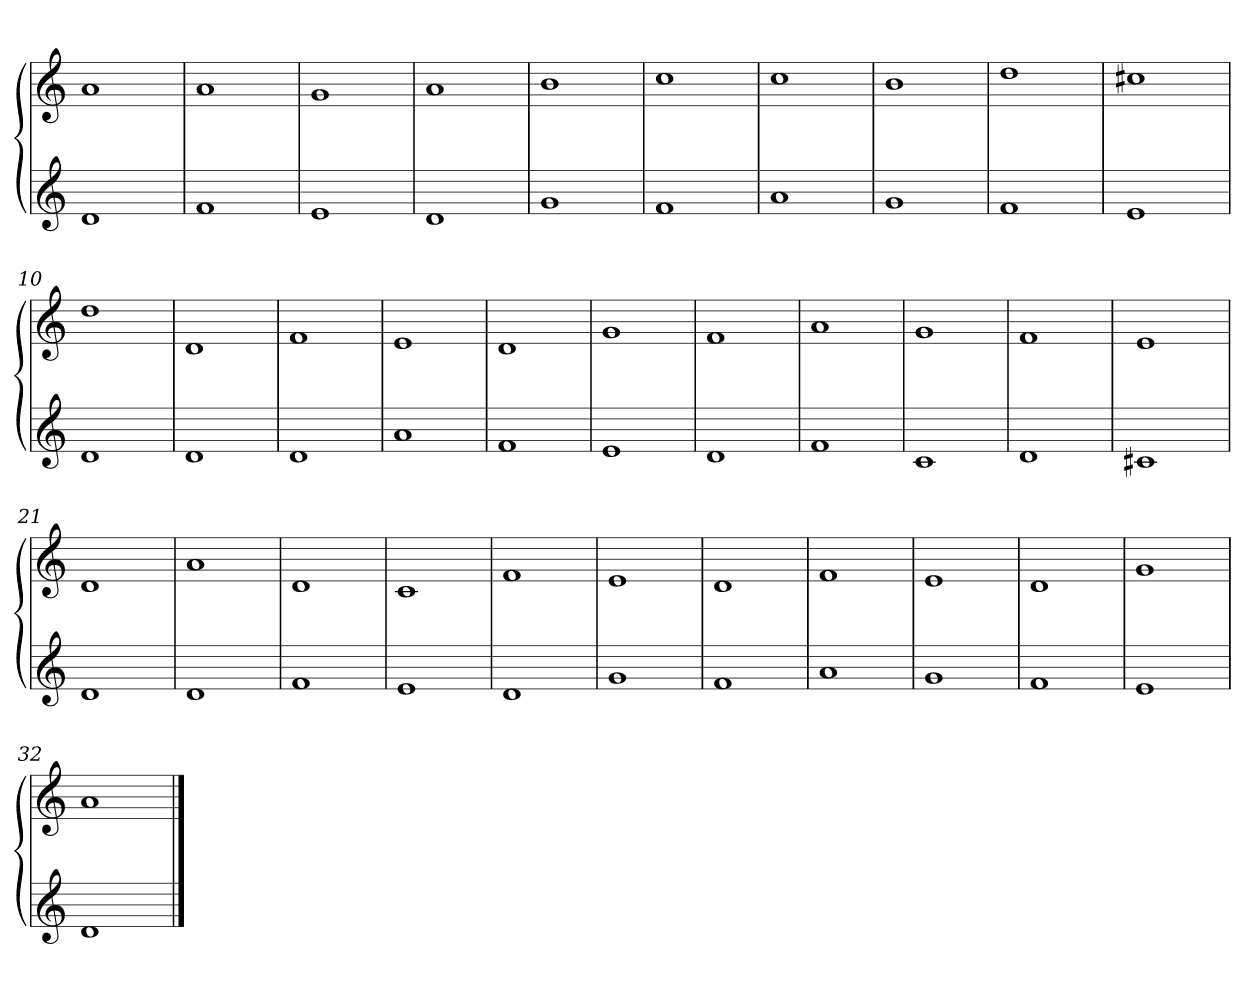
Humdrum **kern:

**kern	**kern
*part1	*part1
*staff2	*staff1
=	=
1d	1a
=1	=1
1f	1a
=2	=2
1e	1g
=3	=3
1d	1a
=4	=4
1g	1b
=5	=5
1f	1cc
=6	=6
1a	1cc
=7	=7
1g	1b
=8	=8
1f	1dd
=9	=9
1e	1cc#X
=10	=10
1d	1dd
=11	=11
1d	1d
=12	=12
1d	1f
=13	=13
1a	1e
=14	=14
1f	1d
=15	=15
1e	1g
=16	=16
1d	1f
=17	=17
1f	1a
=18	=18
1c	1g
=19	=19
1d	1f
=20	=20
1c#X	1e
=21	=21
1d	1d
=22	=22
1d	1a
=23	=23
1f	1d
=24	=24
1e	1c
=25	=25
1d	1f
=26	=26
1g	1e
=27	=27
1f	1d
=28	=28
1a	1f
=29	=29
1g	1e
=30	=30
1f	1d
=31	=31
1e	1g
=32	=32
1d	1a
==	==
*-	*-
